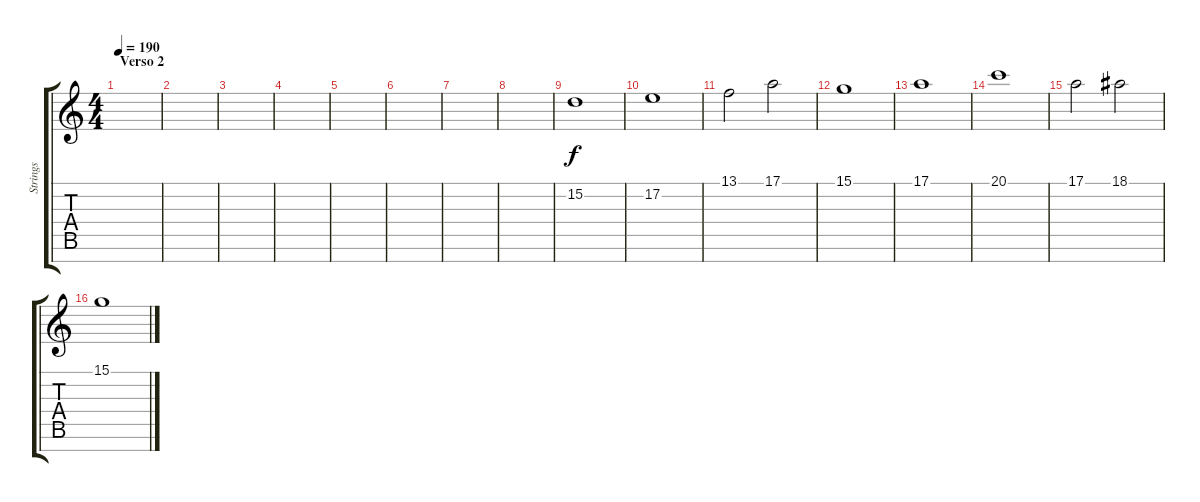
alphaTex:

\track ("Strings" "Strings") {instrument stringensemble1}
\staff {score tabs}
\tuning (E4 B3 G3 D3 A2 E2 B1) {hide}
\ts (4 4)
\section ("" "Verso 2")
\tempo 190
\clef g2
\ks c
|
|
|
|
|
|
|
|
15.2.1{volume 11 instrument stringensemble1} |
17.2.1 |
13.1.2 17.1.2 |
15.1.1 |
17.1.1 |
20.1.1 |
17.1.2 18.1.2 |
15.1.1
